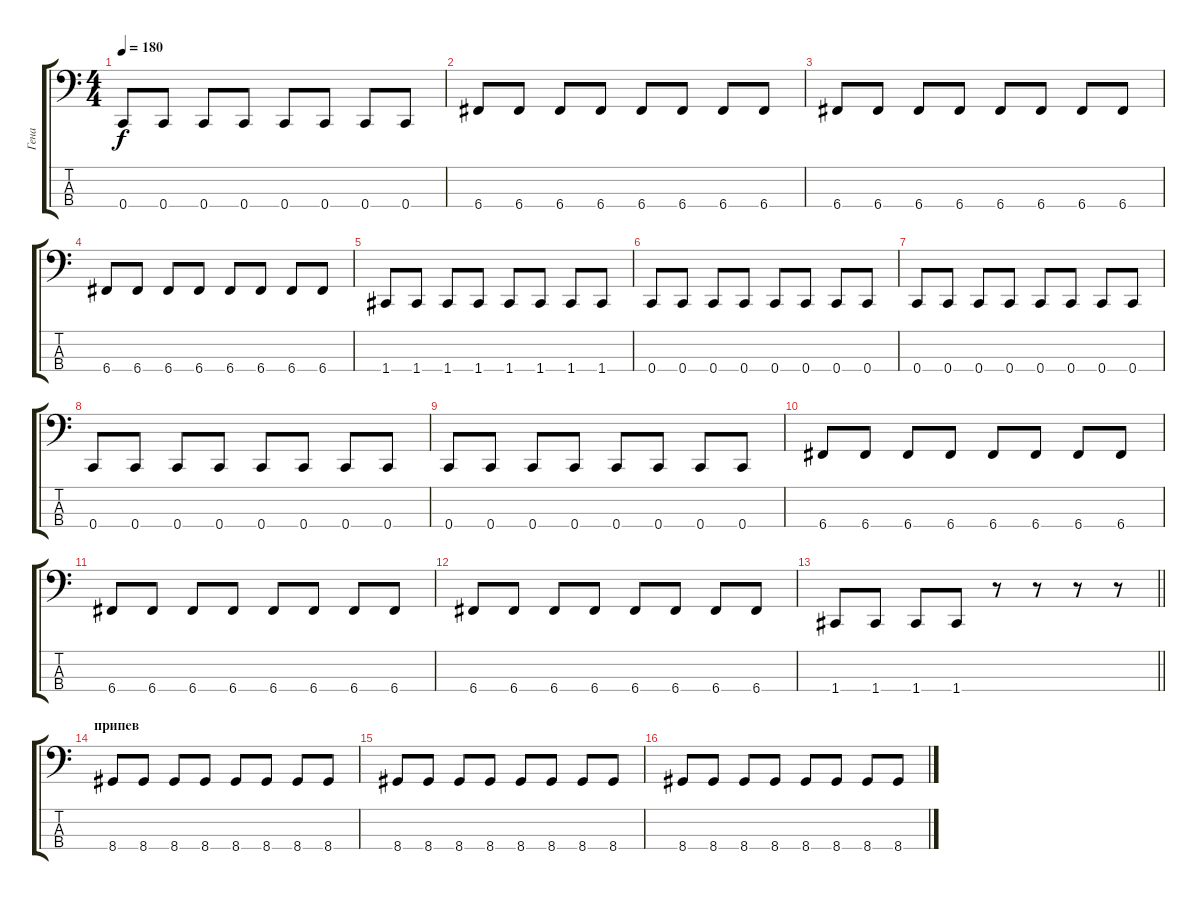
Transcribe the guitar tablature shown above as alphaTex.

\track ("Гена" "Гена") {instrument electricbasspick}
\staff {score tabs}
\tuning (F2 C2 G1 C1) {hide}
\ts (4 4)
\tempo 180
\clef f4
\ks c
0.4.8{dy f} 0.4.8 0.4.8 0.4.8 0.4.8 0.4.8 0.4.8 0.4.8 |
6.4.8 6.4.8 6.4.8 6.4.8 6.4.8 6.4.8 6.4.8 6.4.8 |
6.4.8 6.4.8 6.4.8 6.4.8 6.4.8 6.4.8 6.4.8 6.4.8 |
6.4.8 6.4.8 6.4.8 6.4.8 6.4.8 6.4.8 6.4.8 6.4.8 |
1.4.8 1.4.8 1.4.8 1.4.8 1.4.8 1.4.8 1.4.8 1.4.8 |
0.4.8 0.4.8 0.4.8 0.4.8 0.4.8 0.4.8 0.4.8 0.4.8 |
0.4.8 0.4.8 0.4.8 0.4.8 0.4.8 0.4.8 0.4.8 0.4.8 |
0.4.8 0.4.8 0.4.8 0.4.8 0.4.8 0.4.8 0.4.8 0.4.8 |
0.4.8 0.4.8 0.4.8 0.4.8 0.4.8 0.4.8 0.4.8 0.4.8 |
6.4.8 6.4.8 6.4.8 6.4.8 6.4.8 6.4.8 6.4.8 6.4.8 |
6.4.8 6.4.8 6.4.8 6.4.8 6.4.8 6.4.8 6.4.8 6.4.8 |
6.4.8 6.4.8 6.4.8 6.4.8 6.4.8 6.4.8 6.4.8 6.4.8 |
\barLineRight lightlight
1.4.8 1.4.8 1.4.8 1.4.8 r.8 r.8 r.8 r.8 |
\section ("" "припев")
8.4.8 8.4.8 8.4.8 8.4.8 8.4.8 8.4.8 8.4.8 8.4.8 |
8.4.8 8.4.8 8.4.8 8.4.8 8.4.8 8.4.8 8.4.8 8.4.8 |
8.4.8 8.4.8 8.4.8 8.4.8 8.4.8 8.4.8 8.4.8 8.4.8
